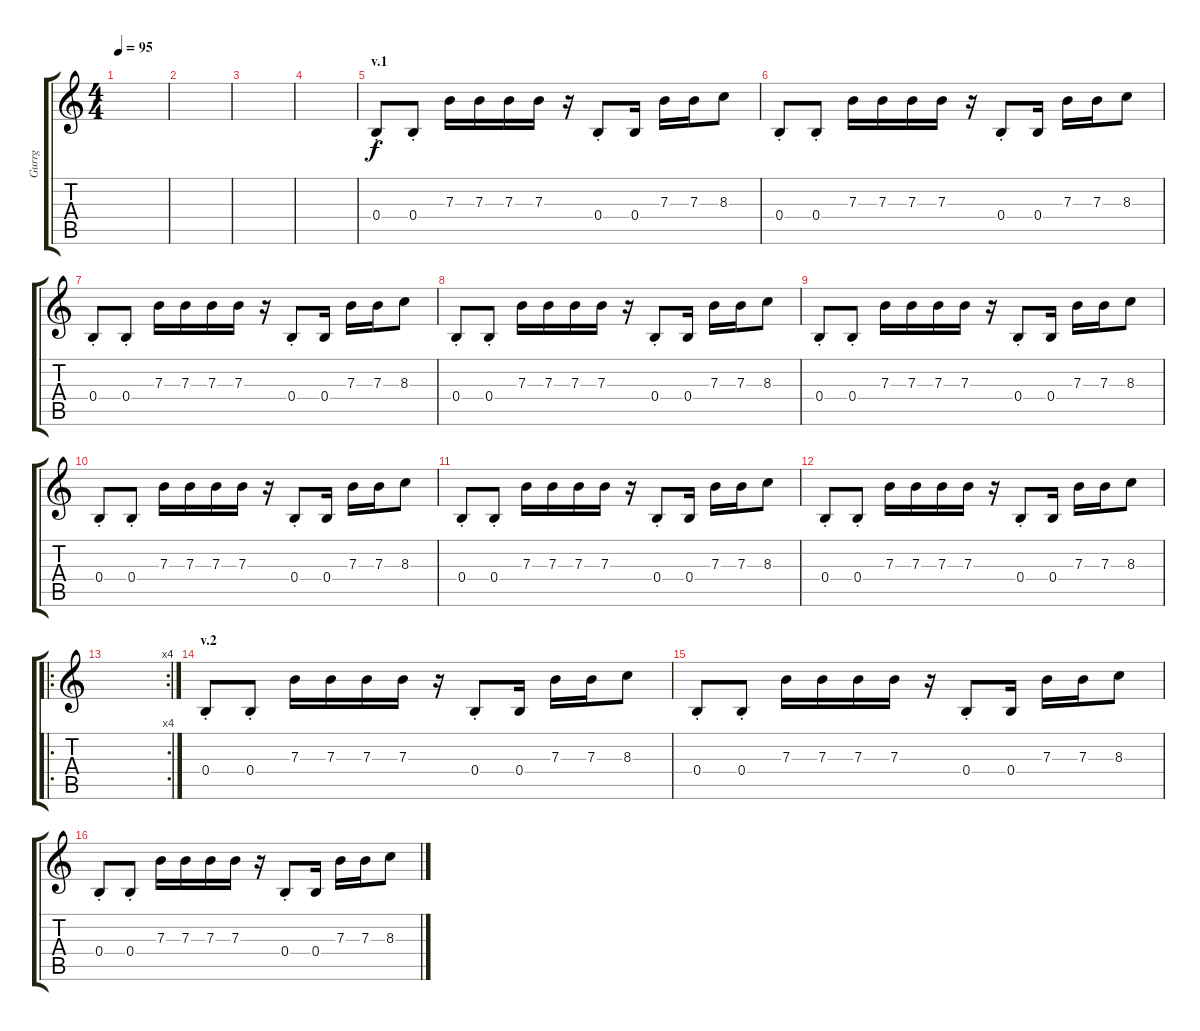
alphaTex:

\track ("Gurrg" "Gurrg") {instrument electricguitarclean}
\staff {score tabs}
\tuning (Db4 Ab3 E3 B2 Gb2 B1) {hide}
\ts (4 4)
\tempo 95
\clef g2
\ks c
|
|
|
|
\section ("" "v.1")
0.4{st}.8 0.4{st}.8 7.3.16 7.3.16 7.3.16 7.3.16 r.16 0.4{st}.8 0.4.16 7.3.16 7.3.16 8.3.8 |
0.4{st}.8 0.4{st}.8 7.3.16 7.3.16 7.3.16 7.3.16 r.16 0.4{st}.8 0.4.16 7.3.16 7.3.16 8.3.8 |
0.4{st}.8 0.4{st}.8 7.3.16 7.3.16 7.3.16 7.3.16 r.16 0.4{st}.8 0.4.16 7.3.16 7.3.16 8.3.8 |
0.4{st}.8 0.4{st}.8 7.3.16 7.3.16 7.3.16 7.3.16 r.16 0.4{st}.8 0.4.16 7.3.16 7.3.16 8.3.8 |
0.4{st}.8 0.4{st}.8 7.3.16 7.3.16 7.3.16 7.3.16 r.16 0.4{st}.8 0.4.16 7.3.16 7.3.16 8.3.8 |
0.4{st}.8 0.4{st}.8 7.3.16 7.3.16 7.3.16 7.3.16 r.16 0.4{st}.8 0.4.16 7.3.16 7.3.16 8.3.8 |
0.4{st}.8 0.4{st}.8 7.3.16 7.3.16 7.3.16 7.3.16 r.16 0.4{st}.8 0.4.16 7.3.16 7.3.16 8.3.8 |
0.4{st}.8 0.4{st}.8 7.3.16 7.3.16 7.3.16 7.3.16 r.16 0.4{st}.8 0.4.16 7.3.16 7.3.16 8.3.8 |
\ro
\rc 4
|
\section ("" "v.2")
0.4{st}.8 0.4{st}.8 7.3.16 7.3.16 7.3.16 7.3.16 r.16 0.4{st}.8 0.4.16 7.3.16 7.3.16 8.3.8 |
0.4{st}.8 0.4{st}.8 7.3.16 7.3.16 7.3.16 7.3.16 r.16 0.4{st}.8 0.4.16 7.3.16 7.3.16 8.3.8 |
0.4{st}.8 0.4{st}.8 7.3.16 7.3.16 7.3.16 7.3.16 r.16 0.4{st}.8 0.4.16 7.3.16 7.3.16 8.3.8
